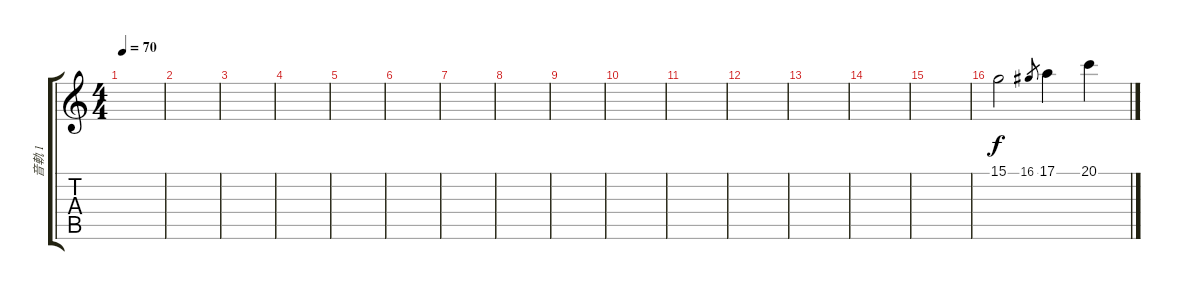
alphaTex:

\track ("音軌 1" "音軌 1") {instrument piccolo}
\staff {score tabs}
\tuning (E4 B3 G3 D3 A2 E2) {hide}
\ts (4 4)
\tempo 70
\clef g2
\ks c
|
|
|
|
|
|
|
|
|
|
|
|
|
|
|
15.1.2 16.1.8{gr} 17.1.4 20.1.4
